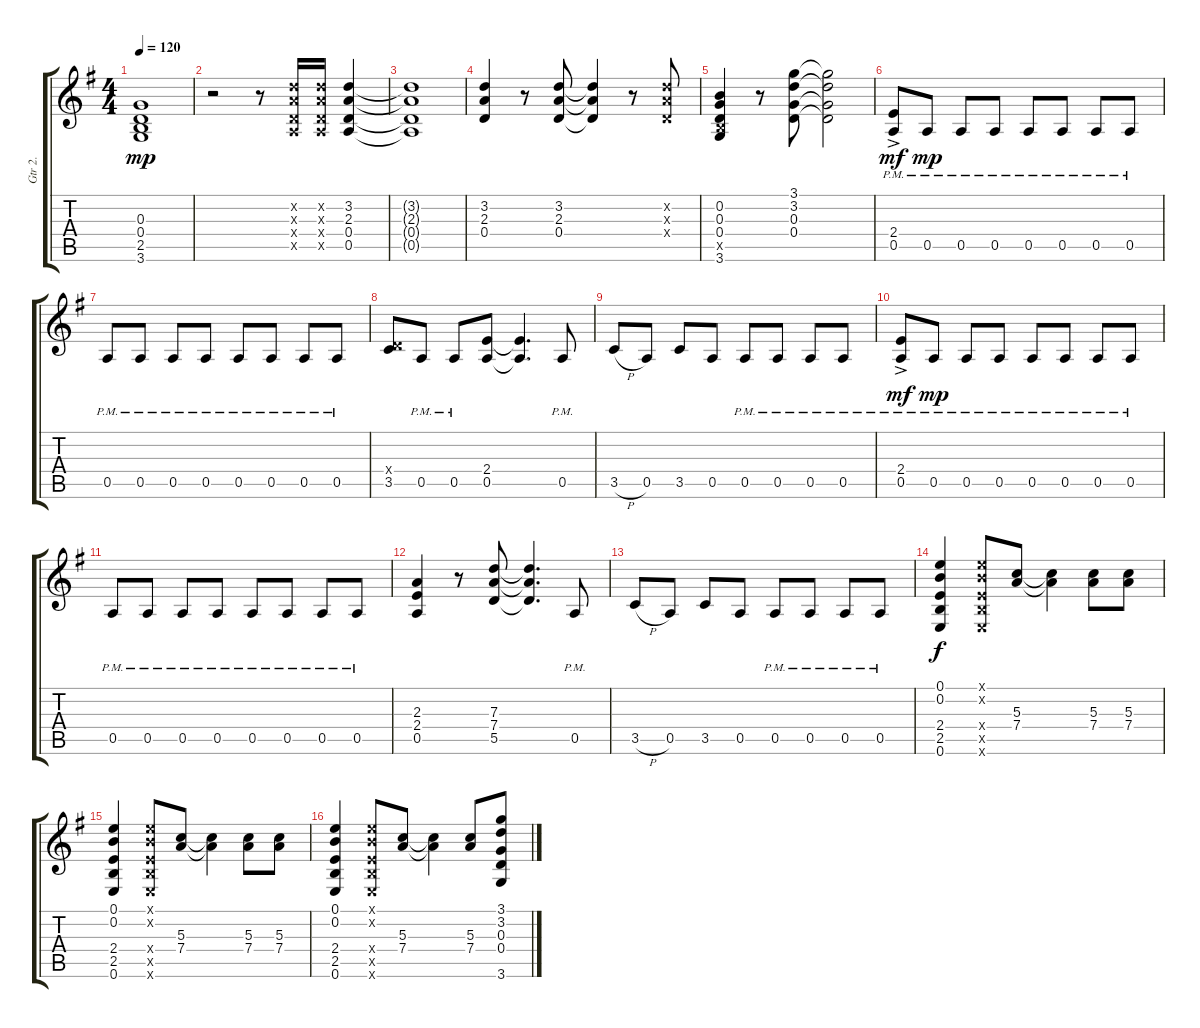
\track ("Gtr 2." "Gtr 2.") {instrument distortionguitar}
\staff {score tabs}
\tuning (E4 B3 G3 D3 A2 E2) {hide}
\ts (4 4)
\tempo 120
\clef g2
\ks g
(0.3{t} 0.4{t} 2.5{t} 3.6{t}).1{dy mp} |
r.2 r.8 (3.2{x} 2.3{x} 0.4{x} 0.5{x}).16 (3.2{x} 2.3{x} 0.4{x} 0.5{x}).16 (3.2 2.3 0.4 0.5).4 |
(3.2{t} 2.3{t} 0.4{t} 0.5{t}).1 |
(3.2 2.3 0.4).4 r.8 (3.2 2.3 0.4).8 (3.2{t} 2.3{t} 0.4{t}).4 r.8 (3.2{x} 2.3{x} 0.4{x}).8 |
(0.2 0.3 0.4 2.5{x} 3.6).4 r.8 (3.1 3.2 0.3 0.4).8 (3.1{t} 3.2{t} 0.3{t} 0.4{t}).2 |
(2.4{ac pm} 0.5{ac pm}).8{dy mf} 0.5{pm}.8{dy mp} 0.5{pm}.8 0.5{pm}.8 0.5{pm}.8 0.5{pm}.8 0.5{pm}.8 0.5{pm}.8 |
0.5{pm}.8 0.5{pm}.8 0.5{pm}.8 0.5{pm}.8 0.5{pm}.8 0.5{pm}.8 0.5{pm}.8 0.5{pm}.8 |
(0.4{x} 3.5).8 0.5{pm}.8 0.5{pm}.8 (2.4 0.5).8 (2.4{t} 0.5{t}).4{d} 0.5{pm}.8 |
3.5{h}.8 0.5.8 3.5.8 0.5.8 0.5{pm}.8 0.5{pm}.8 0.5{pm}.8 0.5{pm}.8 |
(2.4{ac pm} 0.5{ac pm}).8{dy mf} 0.5{pm}.8{dy mp} 0.5{pm}.8 0.5{pm}.8 0.5{pm}.8 0.5{pm}.8 0.5{pm}.8 0.5{pm}.8 |
0.5{pm}.8 0.5{pm}.8 0.5{pm}.8 0.5{pm}.8 0.5{pm}.8 0.5{pm}.8 0.5{pm}.8 0.5{pm}.8 |
(2.3 2.4 0.5).4 r.8 (7.3 7.4 5.5).8 (7.3{t} 7.4{t} 5.5{t}).4{d} 0.5{pm}.8 |
3.5{h}.8 0.5.8 3.5.8 0.5.8 0.5{pm}.8 0.5{pm}.8 0.5{pm}.8 0.5{pm}.8 |
(0.1 0.2 2.4 2.5 0.6).4{dy f} (0.1{x} 0.2{x} 2.4{x} 2.5{x} 0.6{x}).8 (5.3 7.4).8 (5.3{t} 7.4{t}).4 (5.3 7.4).8 (5.3 7.4).8 |
(0.1 0.2 2.4 2.5 0.6).4 (0.1{x} 0.2{x} 2.4{x} 2.5{x} 0.6{x}).8 (5.3 7.4).8 (5.3{t} 7.4{t}).4 (5.3 7.4).8 (5.3 7.4).8 |
(0.1 0.2 2.4 2.5 0.6).4 (0.1{x} 0.2{x} 2.4{x} 2.5{x} 0.6{x}).8 (5.3 7.4).8 (5.3{t} 7.4{t}).4 (5.3 7.4).8 (3.1 3.2 0.3 0.4 3.6).8
